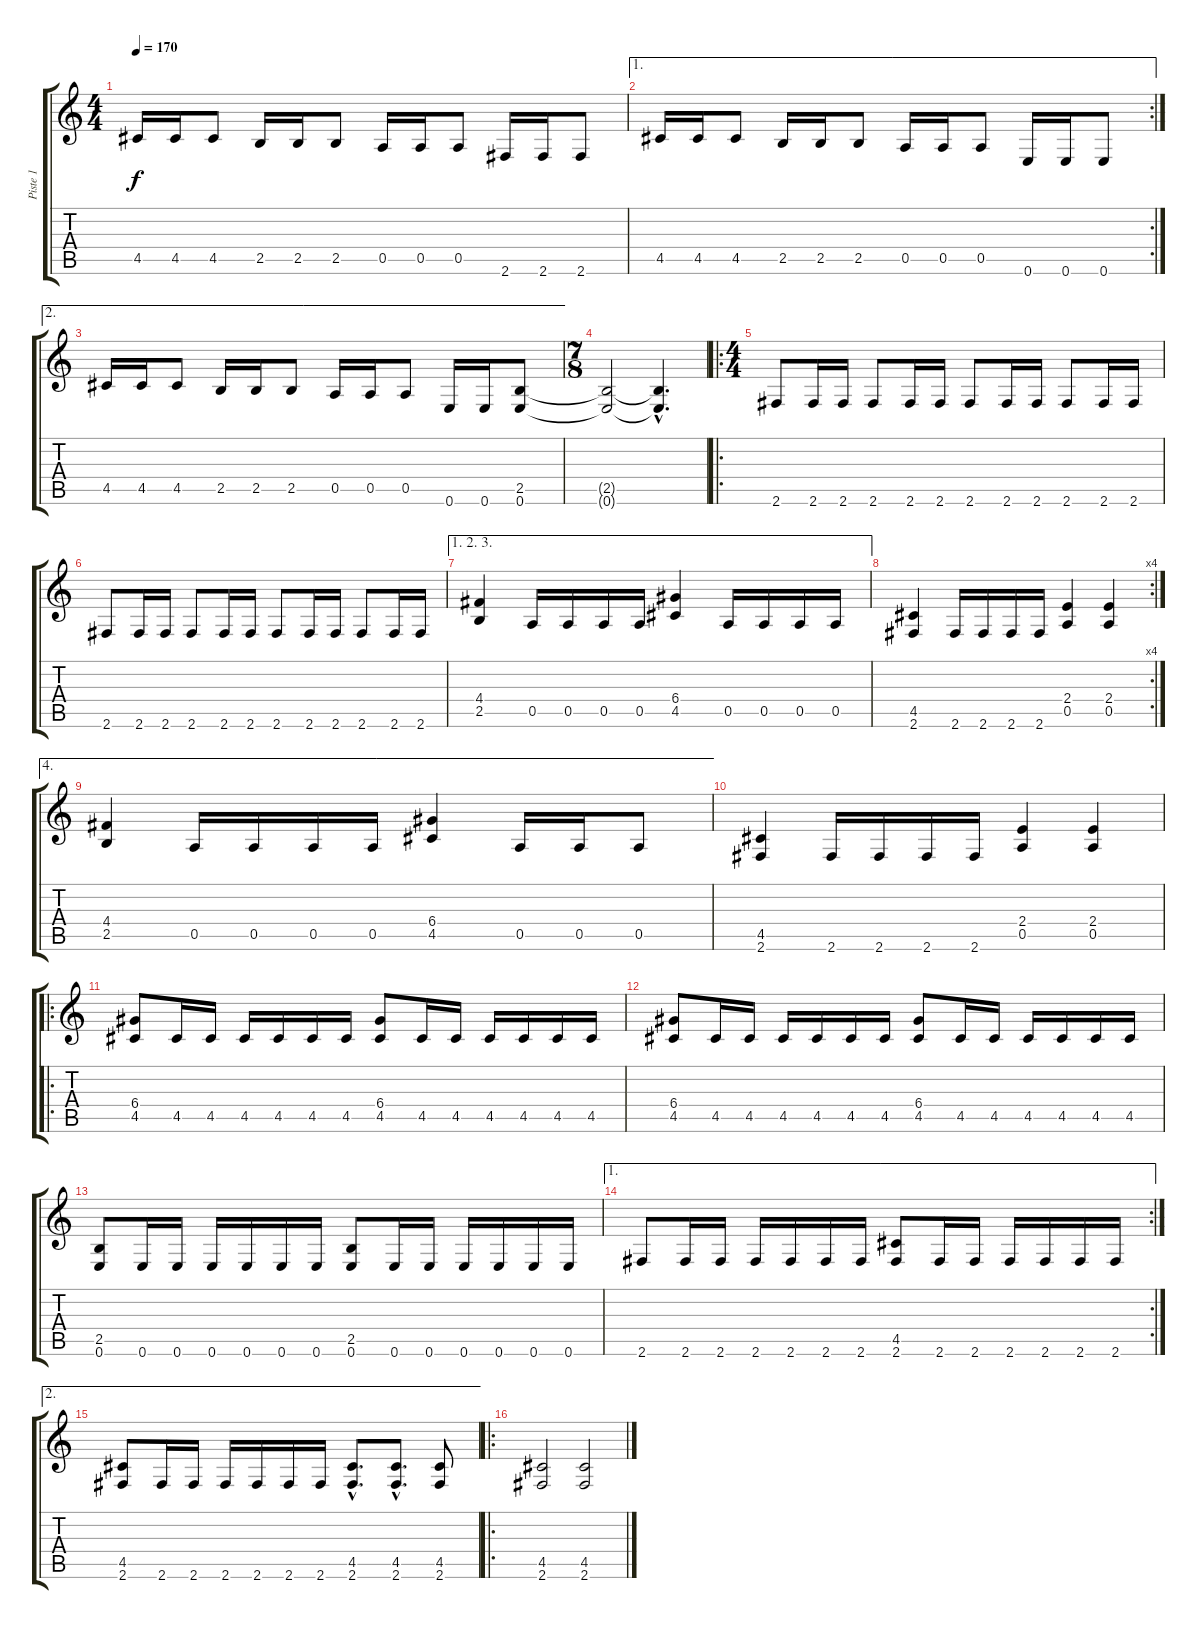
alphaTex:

\track ("Piste 1" "Piste 1") {instrument distortionguitar}
\staff {score tabs}
\tuning (E4 B3 G3 D3 A2 E2) {hide}
\ts (4 4)
\tempo 170
\clef g2
\ks c
4.5.16{dy f} 4.5.16 4.5.8 2.5.16 2.5.16 2.5.8 0.5.16 0.5.16 0.5.8 2.6.16 2.6.16 2.6.8 |
\ae 1
\rc 2
4.5.16 4.5.16 4.5.8 2.5.16 2.5.16 2.5.8 0.5.16 0.5.16 0.5.8 0.6.16 0.6.16 0.6.8 |
\ae 2
4.5.16 4.5.16 4.5.8 2.5.16 2.5.16 2.5.8 0.5.16 0.5.16 0.5.8 0.6.16 0.6.16 (2.5 0.6).8 |
\ts (7 8)
(2.5{t} 0.6{t}).2 (2.5{hac t} 0.6{hac t}).4{d} |
\ro
\ts (4 4)
2.6.8 2.6.16 2.6.16 2.6.8 2.6.16 2.6.16 2.6.8 2.6.16 2.6.16 2.6.8 2.6.16 2.6.16 |
2.6.8 2.6.16 2.6.16 2.6.8 2.6.16 2.6.16 2.6.8 2.6.16 2.6.16 2.6.8 2.6.16 2.6.16 |
\ae (1 2 3)
(4.4 2.5).4 0.5.16 0.5.16 0.5.16 0.5.16 (6.4 4.5).4 0.5.16 0.5.16 0.5.16 0.5.16 |
\rc 4
(4.5 2.6).4 2.6.16 2.6.16 2.6.16 2.6.16 (2.4 0.5).4 (2.4 0.5).4 |
\ae 4
(4.4 2.5).4 0.5.16 0.5.16 0.5.16 0.5.16 (6.4 4.5).4 0.5.16 0.5.16 0.5.8 |
(4.5 2.6).4 2.6.16 2.6.16 2.6.16 2.6.16 (2.4 0.5).4 (2.4 0.5).4 |
\ro
(6.4 4.5).8 4.5.16 4.5.16 4.5.16 4.5.16 4.5.16 4.5.16 (6.4 4.5).8 4.5.16 4.5.16 4.5.16 4.5.16 4.5.16 4.5.16 |
(6.4 4.5).8 4.5.16 4.5.16 4.5.16 4.5.16 4.5.16 4.5.16 (6.4 4.5).8 4.5.16 4.5.16 4.5.16 4.5.16 4.5.16 4.5.16 |
(2.5 0.6).8 0.6.16 0.6.16 0.6.16 0.6.16 0.6.16 0.6.16 (2.5 0.6).8 0.6.16 0.6.16 0.6.16 0.6.16 0.6.16 0.6.16 |
\ae 1
\rc 2
2.6.8 2.6.16 2.6.16 2.6.16 2.6.16 2.6.16 2.6.16 (4.5 2.6).8 2.6.16 2.6.16 2.6.16 2.6.16 2.6.16 2.6.16 |
\ae 2
(4.5 2.6).8 2.6.16 2.6.16 2.6.16 2.6.16 2.6.16 2.6.16 (4.5{hac} 2.6{hac}).8{d} (4.5{hac} 2.6{hac}).8{d} (4.5 2.6).8 |
\ro
(4.5 2.6).2 (4.5 2.6).2
